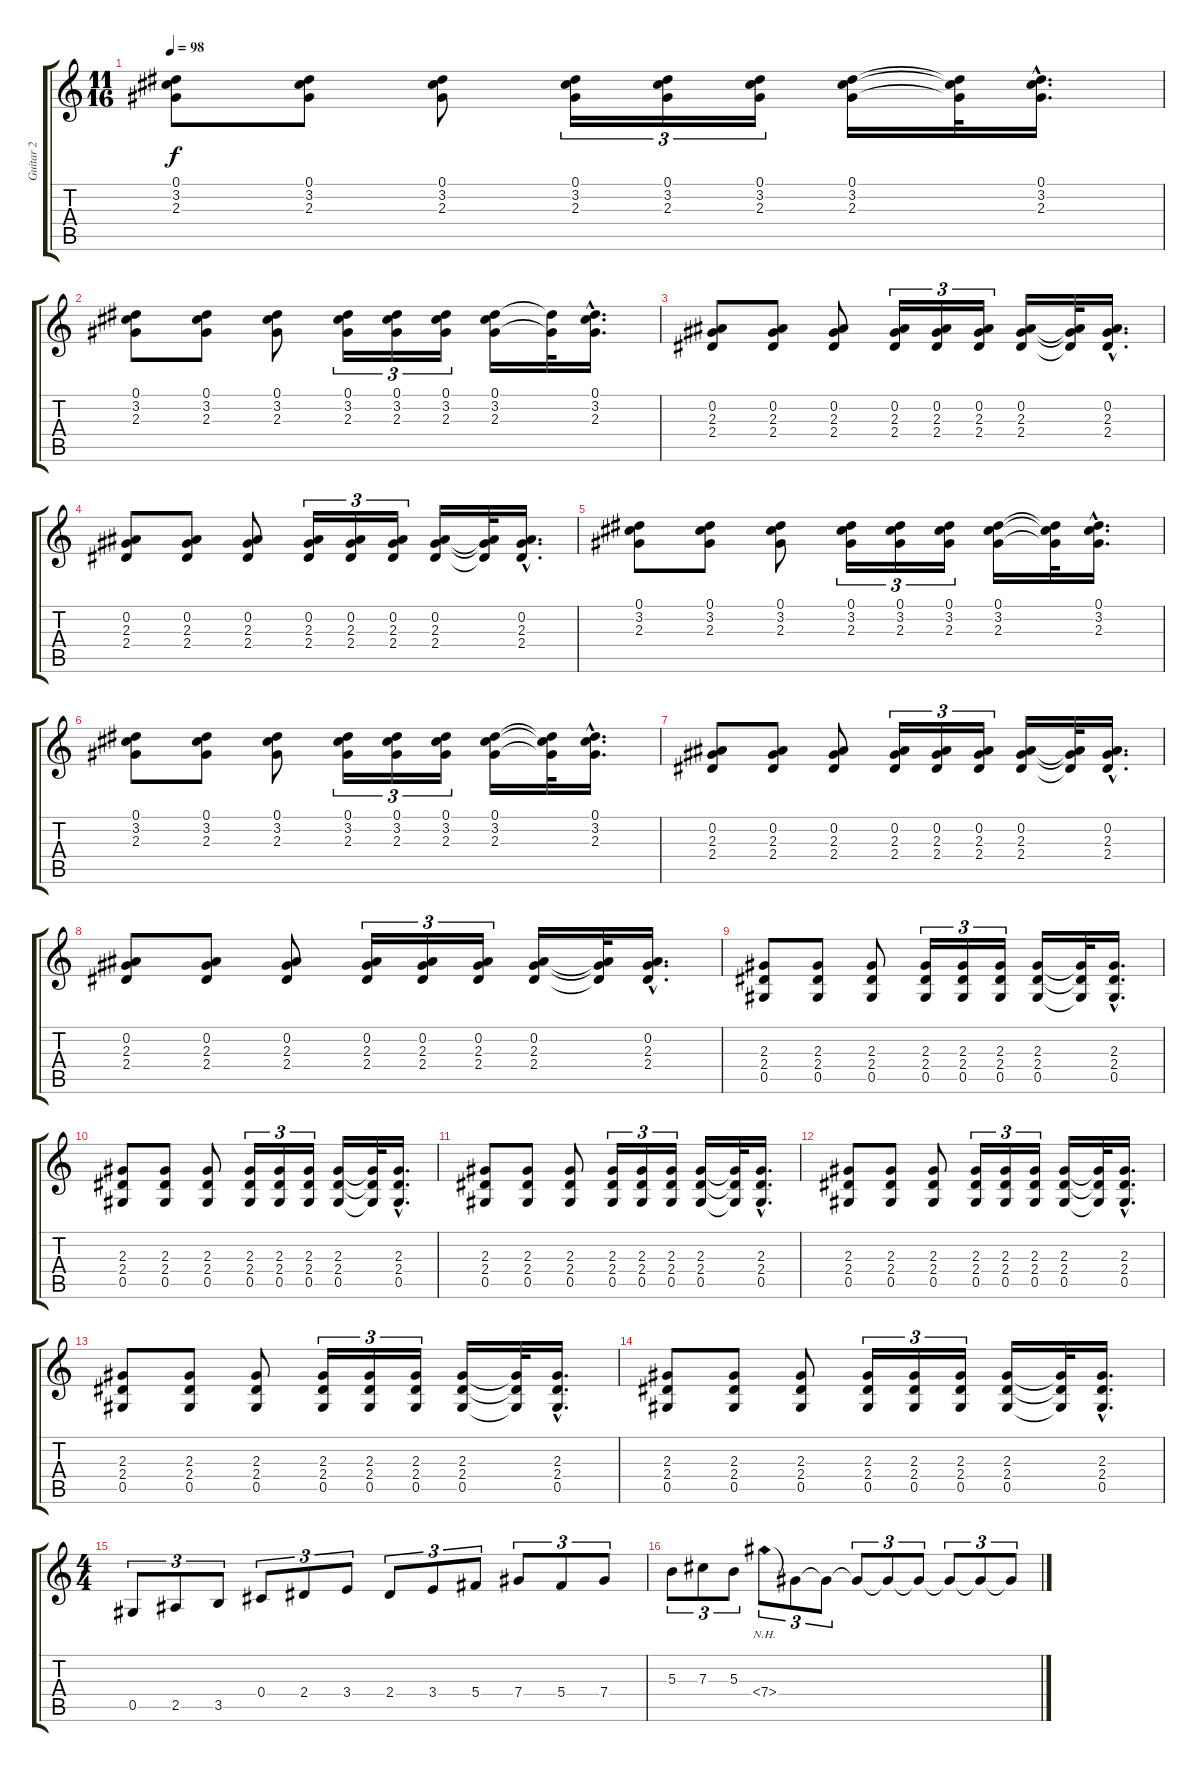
\track ("Guitar 2" "Guitar 2") {instrument acousticguitarnylon}
\staff {score tabs}
\tuning (Eb4 Bb3 Gb3 Db3 Ab2 Eb2) {hide}
\ts (11 16)
\tempo 98
\clef g2
\ks c
(0.1 3.2 2.3).8{dy f} (0.1 3.2 2.3).8 (0.1 3.2 2.3).8 (0.1 3.2 2.3).16{tu (3 2)} (0.1 3.2 2.3).16{tu (3 2)} (0.1 3.2 2.3).16{tu (3 2)} (0.1 3.2 2.3).16 (0.1{t} 3.2{t} 2.3{t}).32 (0.1{hac} 3.2{hac} 2.3{hac}).16{d} |
(0.1 3.2 2.3).8 (0.1 3.2 2.3).8 (0.1 3.2 2.3).8 (0.1 3.2 2.3).16{tu (3 2)} (0.1 3.2 2.3).16{tu (3 2)} (0.1 3.2 2.3).16{tu (3 2)} (0.1 3.2 2.3).16 (0.1{t} 2.3{t}).32 (0.1{hac} 3.2{hac} 2.3{hac}).16{d} |
(0.2 2.3 2.4).8 (0.2 2.3 2.4).8 (0.2 2.3 2.4).8 (0.2 2.3 2.4).16{tu (3 2)} (0.2 2.3 2.4).16{tu (3 2)} (0.2 2.3 2.4).16{tu (3 2)} (0.2 2.3 2.4).16 (0.2{t} 2.3{t} 2.4{t}).32 (0.2{hac} 2.3{hac} 2.4{hac}).16{d} |
(0.2 2.3 2.4).8 (0.2 2.3 2.4).8 (0.2 2.3 2.4).8 (0.2 2.3 2.4).16{tu (3 2)} (0.2 2.3 2.4).16{tu (3 2)} (0.2 2.3 2.4).16{tu (3 2)} (0.2 2.3 2.4).16 (0.2{t} 2.3{t} 2.4{t}).32 (0.2{hac} 2.3{hac} 2.4{hac}).16{d} |
(0.1 3.2 2.3).8 (0.1 3.2 2.3).8 (0.1 3.2 2.3).8 (0.1 3.2 2.3).16{tu (3 2)} (0.1 3.2 2.3).16{tu (3 2)} (0.1 3.2 2.3).16{tu (3 2)} (0.1 3.2 2.3).16 (0.1{t} 3.2{t} 2.3{t}).32 (0.1{hac} 3.2{hac} 2.3{hac}).16{d} |
(0.1 3.2 2.3).8 (0.1 3.2 2.3).8 (0.1 3.2 2.3).8 (0.1 3.2 2.3).16{tu (3 2)} (0.1 3.2 2.3).16{tu (3 2)} (0.1 3.2 2.3).16{tu (3 2)} (0.1 3.2 2.3).16 (0.1{t} 3.2{t} 2.3{t}).32 (0.1{hac} 3.2{hac} 2.3{hac}).16{d} |
(0.2 2.3 2.4).8 (0.2 2.3 2.4).8 (0.2 2.3 2.4).8 (0.2 2.3 2.4).16{tu (3 2)} (0.2 2.3 2.4).16{tu (3 2)} (0.2 2.3 2.4).16{tu (3 2)} (0.2 2.3 2.4).16 (0.2{t} 2.3{t} 2.4{t}).32 (0.2{hac} 2.3{hac} 2.4{hac}).16{d} |
(0.2 2.3 2.4).8 (0.2 2.3 2.4).8 (0.2 2.3 2.4).8 (0.2 2.3 2.4).16{tu (3 2)} (0.2 2.3 2.4).16{tu (3 2)} (0.2 2.3 2.4).16{tu (3 2)} (0.2 2.3 2.4).16 (0.2{t} 2.3{t} 2.4{t}).32 (0.2{hac} 2.3{hac} 2.4{hac}).16{d} |
(2.3 2.4 0.5).8 (2.3 2.4 0.5).8 (2.3 2.4 0.5).8 (2.3 2.4 0.5).16{tu (3 2)} (2.3 2.4 0.5).16{tu (3 2)} (2.3 2.4 0.5).16{tu (3 2)} (2.3 2.4 0.5).16 (2.3{t} 2.4{t} 0.5{t}).32 (2.3{hac} 2.4{hac} 0.5{hac}).16{d} |
(2.3 2.4 0.5).8 (2.3 2.4 0.5).8 (2.3 2.4 0.5).8 (2.3 2.4 0.5).16{tu (3 2)} (2.3 2.4 0.5).16{tu (3 2)} (2.3 2.4 0.5).16{tu (3 2)} (2.3 2.4 0.5).16 (2.3{t} 2.4{t} 0.5{t}).32 (2.3{hac} 2.4{hac} 0.5{hac}).16{d} |
(2.3 2.4 0.5).8 (2.3 2.4 0.5).8 (2.3 2.4 0.5).8 (2.3 2.4 0.5).16{tu (3 2)} (2.3 2.4 0.5).16{tu (3 2)} (2.3 2.4 0.5).16{tu (3 2)} (2.3 2.4 0.5).16 (2.3{t} 2.4{t} 0.5{t}).32 (2.3{hac} 2.4{hac} 0.5{hac}).16{d} |
(2.3 2.4 0.5).8 (2.3 2.4 0.5).8 (2.3 2.4 0.5).8 (2.3 2.4 0.5).16{tu (3 2)} (2.3 2.4 0.5).16{tu (3 2)} (2.3 2.4 0.5).16{tu (3 2)} (2.3 2.4 0.5).16 (2.3{t} 2.4{t} 0.5{t}).32 (2.3{hac} 2.4{hac} 0.5{hac}).16{d} |
(2.3 2.4 0.5).8 (2.3 2.4 0.5).8 (2.3 2.4 0.5).8 (2.3 2.4 0.5).16{tu (3 2)} (2.3 2.4 0.5).16{tu (3 2)} (2.3 2.4 0.5).16{tu (3 2)} (2.3 2.4 0.5).16 (2.3{t} 2.4{t} 0.5{t}).32 (2.3{hac} 2.4{hac} 0.5{hac}).16{d} |
(2.3 2.4 0.5).8 (2.3 2.4 0.5).8 (2.3 2.4 0.5).8 (2.3 2.4 0.5).16{tu (3 2)} (2.3 2.4 0.5).16{tu (3 2)} (2.3 2.4 0.5).16{tu (3 2)} (2.3 2.4 0.5).16 (2.3{t} 2.4{t} 0.5{t}).32 (2.3{hac} 2.4{hac} 0.5{hac}).16{d} |
\ts (4 4)
0.5.8{tu (3 2)} 2.5.8{tu (3 2)} 3.5.8{tu (3 2)} 0.4.8{tu (3 2)} 2.4.8{tu (3 2)} 3.4.8{tu (3 2)} 2.4.8{tu (3 2)} 3.4.8{tu (3 2)} 5.4.8{tu (3 2)} 7.4.8{tu (3 2)} 5.4.8{tu (3 2)} 7.4.8{tu (3 2)} |
5.3.8{tu (3 2)} 7.3.8{tu (3 2)} 5.3.8{tu (3 2)} 7.4{nh}.8{tu (3 2)} 7.4{t}.8{tu (3 2)} 7.4{t}.8{tu (3 2)} 7.4{t}.8{tu (3 2)} 7.4{t}.8{tu (3 2)} 7.4{t}.8{tu (3 2)} 7.4{t}.8{tu (3 2)} 7.4{t}.8{tu (3 2)} 7.4{t}.8{tu (3 2)}
